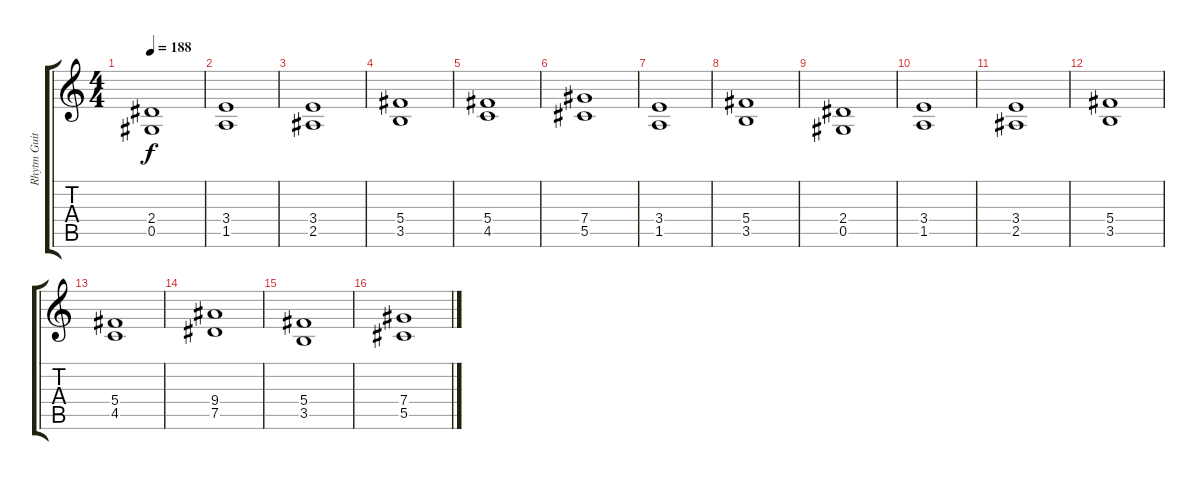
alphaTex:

\track ("Rhytm Guitar" "Rhytm Guit") {instrument distortionguitar}
\staff {score tabs}
\tuning (Eb4 Bb3 Gb3 Db3 Ab2 Eb2) {hide}
\ts (4 4)
\tempo 188
\clef g2
\ks c
(2.4 0.5).1{dy f} |
(3.4 1.5).1 |
(3.4 2.5).1 |
(5.4 3.5).1 |
(5.4 4.5).1 |
(7.4 5.5).1 |
(3.4 1.5).1 |
(5.4 3.5).1 |
(2.4 0.5).1 |
(3.4 1.5).1 |
(3.4 2.5).1 |
(5.4 3.5).1 |
(5.4 4.5).1 |
(9.4 7.5).1 |
(5.4 3.5).1 |
(7.4 5.5).1
